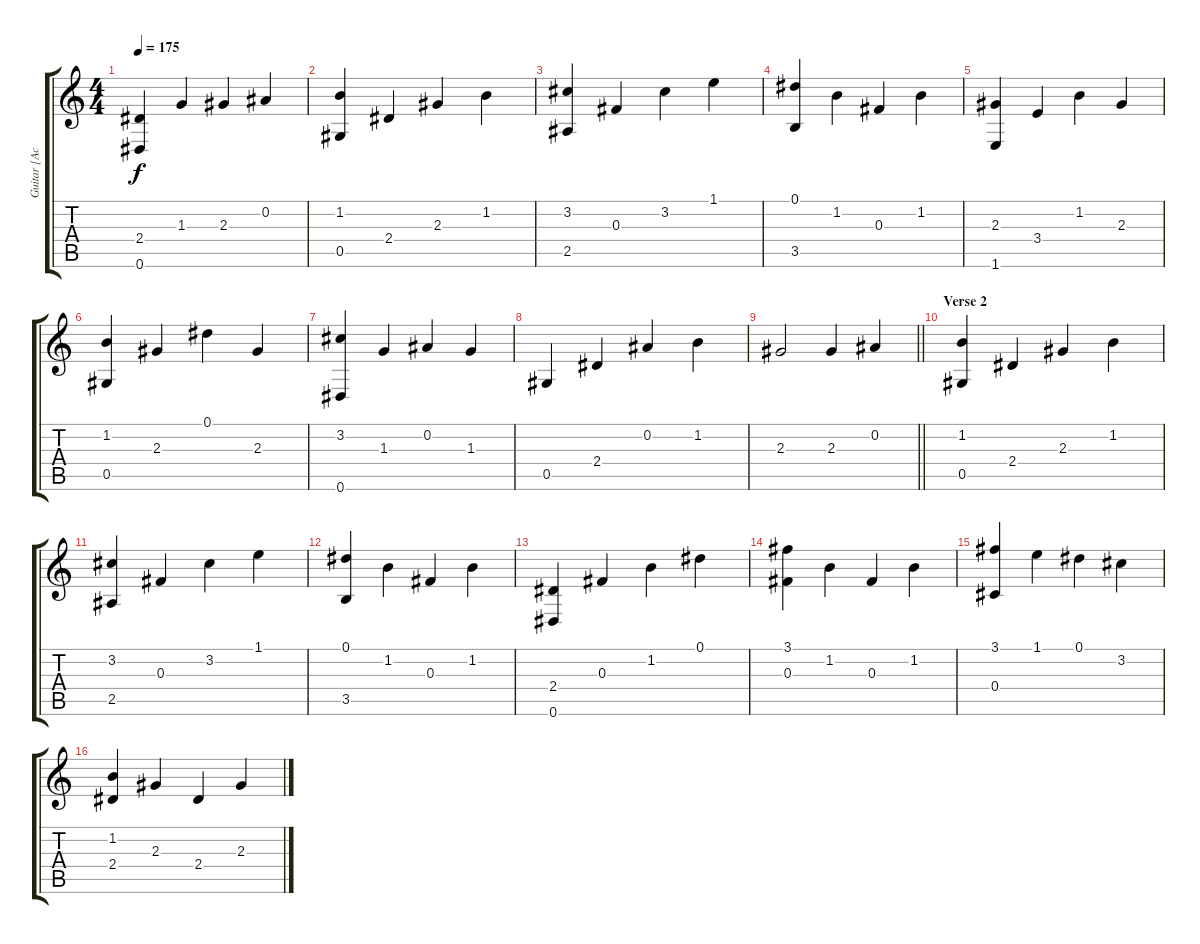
\track ("Guitar [Acoustic]" "Guitar [Ac") {instrument acousticguitarsteel}
\staff {score tabs}
\tuning (Eb4 Bb3 Gb3 Db3 Ab2 Eb2) {hide}
\ts (4 4)
\tempo 175
\clef g2
\ks c
(2.4 0.6).4{dy f} 1.3.4 2.3.4 0.2.4 |
(1.2 0.5).4 2.4.4 2.3.4 1.2.4 |
(3.2 2.5).4 0.3.4 3.2.4 1.1.4 |
(0.1 3.5).4 1.2.4 0.3.4 1.2.4 |
(2.3 1.6).4 3.4.4 1.2.4 2.3.4 |
(1.2 0.5).4 2.3.4 0.1.4 2.3.4 |
(3.2 0.6).4 1.3.4 0.2.4 1.3.4 |
0.5.4 2.4.4 0.2.4 1.2.4 |
\barLineRight lightlight
2.3.2 2.3.4 0.2.4 |
\section ("" "Verse 2")
(1.2 0.5).4 2.4.4 2.3.4 1.2.4 |
(3.2 2.5).4 0.3.4 3.2.4 1.1.4 |
(0.1 3.5).4 1.2.4 0.3.4 1.2.4 |
(2.4 0.6).4 0.3.4 1.2.4 0.1.4 |
(3.1 0.3).4 1.2.4 0.3.4 1.2.4 |
(3.1 0.4).4 1.1.4 0.1.4 3.2.4 |
(1.2 2.4).4 2.3.4 2.4.4 2.3.4
